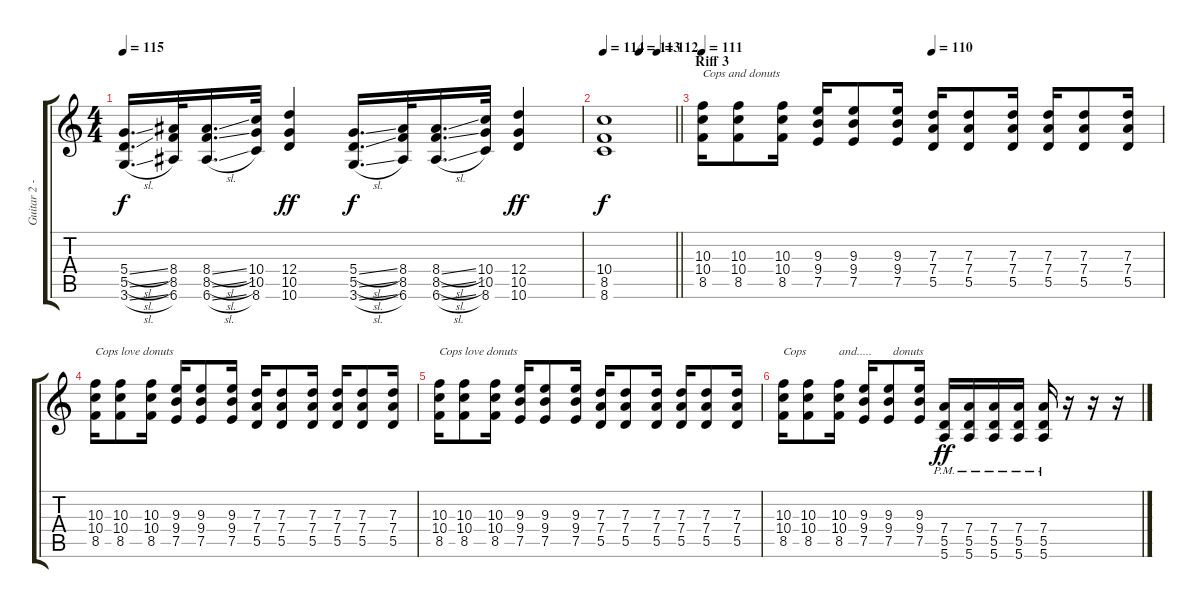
\track ("Guitar 2 - Dave Casillas" "Guitar 2 -") {instrument distortionguitar}
\staff {score tabs}
\tuning (E4 B3 G3 D3 A2 E2) {hide}
\ts (4 4)
\tempo 115
\clef g2
\ks c
(5.4{sl} 5.5{sl} 3.6{sl}).16{d dy f} (8.4 8.5 6.6).32 (8.4{sl} 8.5{sl} 6.6{sl}).16{d} (10.4 10.5 8.6).32 (12.4 10.5 10.6).4{dy ff} (5.4{sl} 5.5{sl} 3.6{sl}).16{d dy f} (8.4 8.5 6.6).32 (8.4{sl} 8.5{sl} 6.6{sl}).16{d} (10.4 10.5 8.6).32 (12.4 10.5 10.6).4{dy ff} |
\tempo 114
\tempo (113 0.5)
\tempo (112 0.75)
\barLineRight lightlight
(10.4 8.5 8.6).1{dy f} |
\section ("" "Riff 3")
\tempo 111
\tempo (110 0.5)
(10.3 10.4 8.5).16{txt "Cops and donuts"} (10.3 10.4 8.5).8 (10.3 10.4 8.5).16 (9.3 9.4 7.5).16 (9.3 9.4 7.5).8 (9.3 9.4 7.5).16 (7.3 7.4 5.5).16 (7.3 7.4 5.5).8 (7.3 7.4 5.5).16 (7.3 7.4 5.5).16 (7.3 7.4 5.5).8 (7.3 7.4 5.5).16 |
(10.3 10.4 8.5).16{txt "Cops love donuts"} (10.3 10.4 8.5).8 (10.3 10.4 8.5).16 (9.3 9.4 7.5).16 (9.3 9.4 7.5).8 (9.3 9.4 7.5).16 (7.3 7.4 5.5).16 (7.3 7.4 5.5).8 (7.3 7.4 5.5).16 (7.3 7.4 5.5).16 (7.3 7.4 5.5).8 (7.3 7.4 5.5).16 |
(10.3 10.4 8.5).16{txt "Cops love donuts"} (10.3 10.4 8.5).8 (10.3 10.4 8.5).16 (9.3 9.4 7.5).16 (9.3 9.4 7.5).8 (9.3 9.4 7.5).16 (7.3 7.4 5.5).16 (7.3 7.4 5.5).8 (7.3 7.4 5.5).16 (7.3 7.4 5.5).16 (7.3 7.4 5.5).8 (7.3 7.4 5.5).16 |
(10.3 10.4 8.5).16{txt "Cops           and.....       donuts"} (10.3 10.4 8.5).8 (10.3 10.4 8.5).16 (9.3 9.4 7.5).16 (9.3 9.4 7.5).8 (9.3 9.4 7.5).16 (7.4{pm} 5.5{pm} 5.6{pm}).16{dy ff} (7.4{pm} 5.5{pm} 5.6{pm}).16 (7.4{pm} 5.5{pm} 5.6{pm}).16 (7.4{pm} 5.5{pm} 5.6{pm}).16 (7.4{pm} 5.5{pm} 5.6{pm}).16 r.16 r.16 r.16
